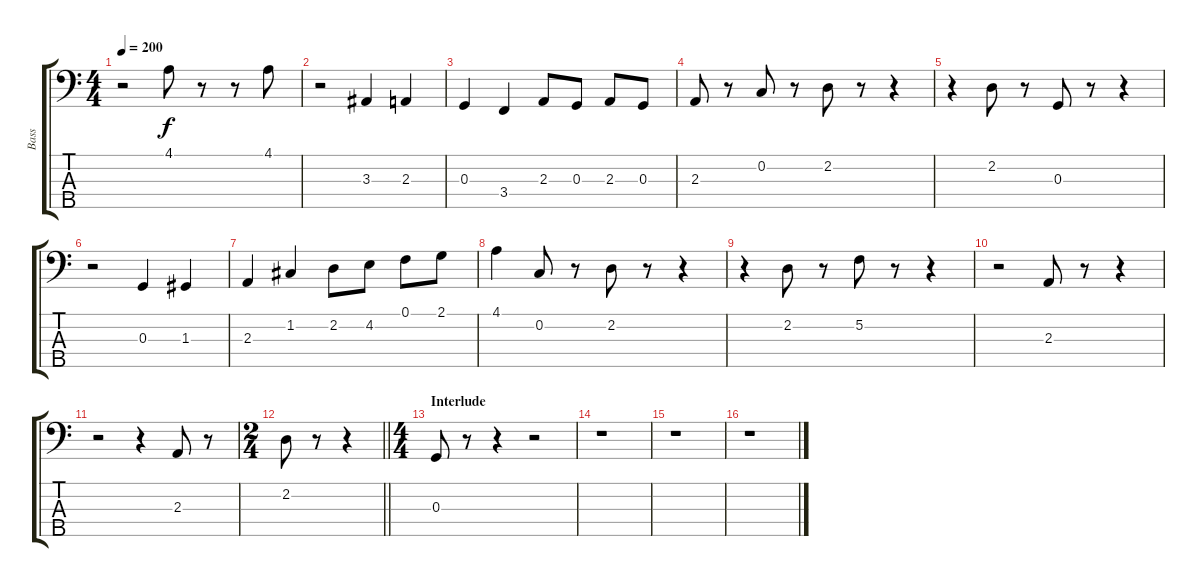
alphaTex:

\track ("Bass" "Bass") {instrument electricbasspick}
\staff {score tabs}
\tuning (F2 C2 G1 D1 A0) {hide}
\ts (4 4)
\tempo 200
\clef f4
\ks c
r.2{dy f} 4.1.8 r.8 r.8 4.1.8 |
r.2 3.3.4 2.3.4 |
0.3.4 3.4.4 2.3.8 0.3.8 2.3.8 0.3.8 |
2.3.8 r.8 0.2.8 r.8 2.2.8 r.8 r.4 |
r.4 2.2.8 r.8 0.3.8 r.8 r.4 |
r.2 0.3.4 1.3.4 |
2.3.4 1.2.4 2.2.8 4.2.8 0.1.8 2.1.8 |
4.1.4 0.2.8 r.8 2.2.8 r.8 r.4 |
r.4 2.2.8 r.8 5.2.8 r.8 r.4 |
r.2 2.3.8 r.8 r.4 |
r.2 r.4 2.3.8 r.8 |
\ts (2 4)
\barLineRight lightlight
2.2.8 r.8 r.4 |
\ts (4 4)
\section ("" "Interlude")
0.3.8 r.8 r.4 r.2 |
r.1 |
r.1 |
r.1
